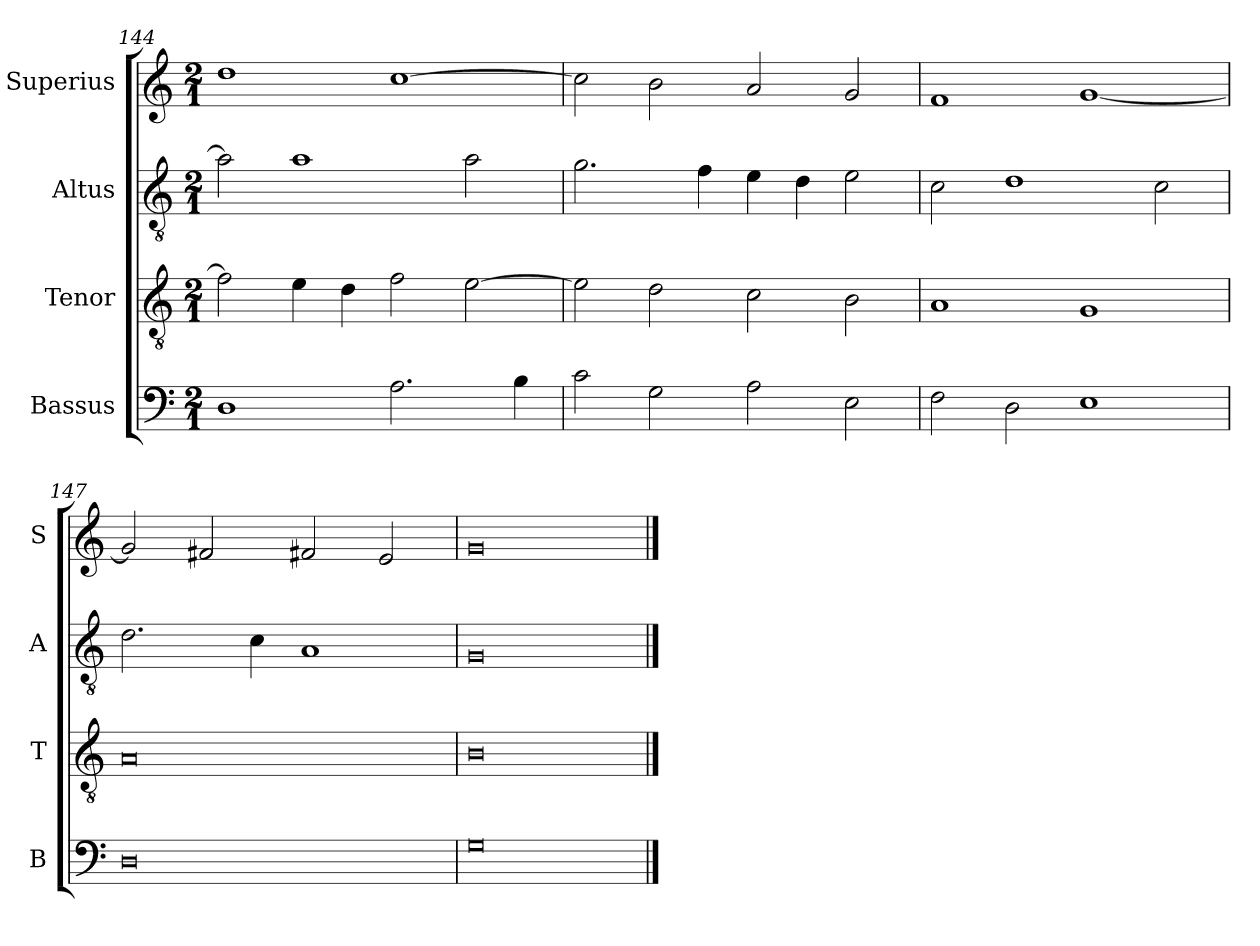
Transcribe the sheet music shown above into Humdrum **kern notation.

**kern	**kern	**kern	**kern
*part4	*part3	*part2	*part1
*staff4	*staff3	*staff2	*staff1
*I"Bassus	*I"Tenor	*I"Altus	*I"Superius
*I'B	*I'T	*I'A	*I'S
*clefF4	*clefGv2	*clefGv2	*clefG2
*k[]	*k[]	*k[]	*k[]
*M2/1	*M2/1	*M2/1	*M2/1
=144	=144	=144	=144
1D	2f\]	2a\]	1dd
.	4e\	1a	.
.	4d\	.	.
2.A\	2f\	.	[1cc
.	[2e\	2a\	.
4B\	.	.	.
=145	=145	=145	=145
2c\	2e\]	2.g\	2cc\]
2G\	2d\	.	2b\
.	.	4f\	.
2A\	2c\	4e\	2a/
.	.	4d\	.
2E\	2B\	2e\	2g/
=146	=146	=146	=146
2F\	1A	2c\	1f
2D\	.	1d	.
1E	1G	.	[1g
.	.	2c\	.
=147	=147	=147	=147
0D	0A	2.d\	2g/]
.	.	.	2f#X/
.	.	4c\	.
.	.	1A	2f#X/
.	.	.	2e/
=148	=148	=148	=148
0G	0B	0G	0g
==	==	==	==
*-	*-	*-	*-
